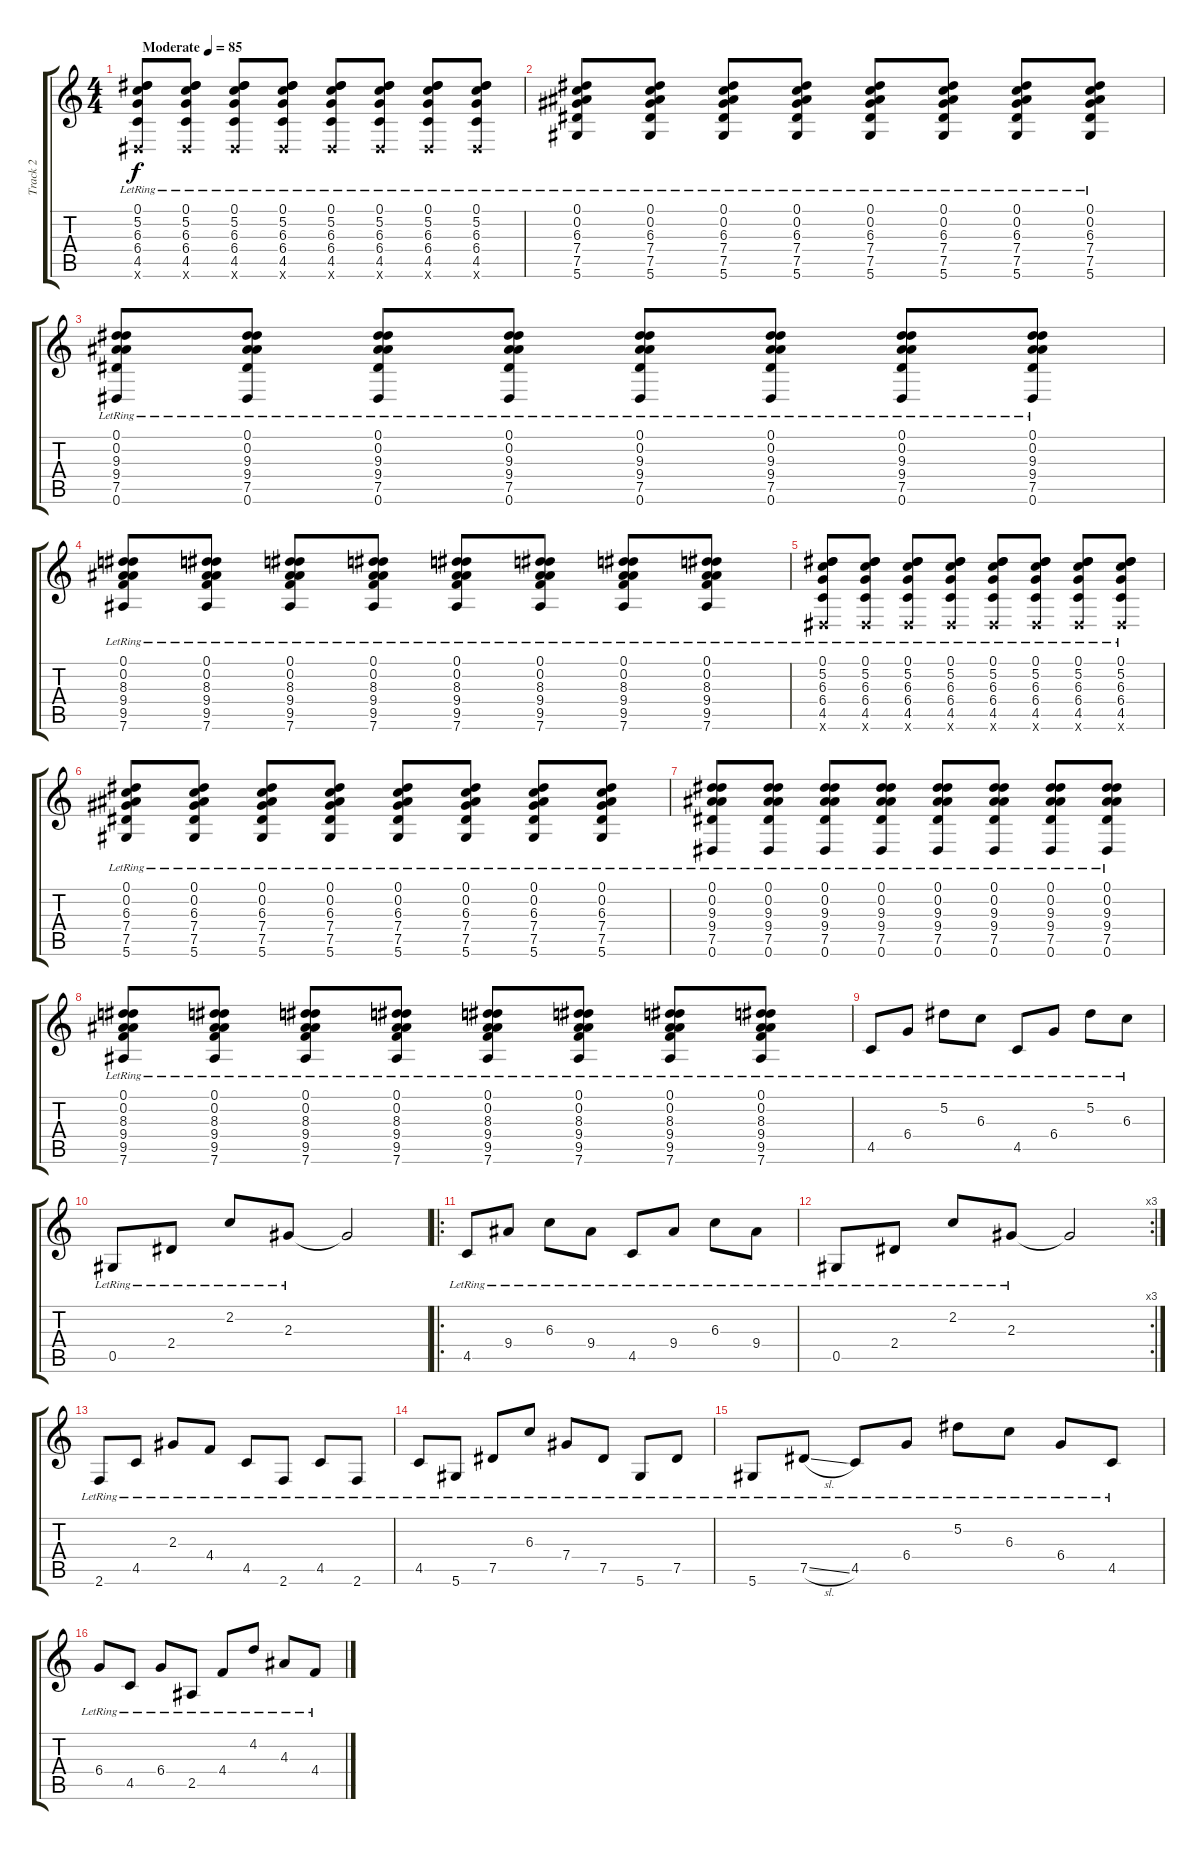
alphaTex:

\track ("Track 2" "Track 2") {instrument acousticguitarsteel}
\staff {score tabs}
\tuning (Eb4 Bb3 Gb3 Db3 Ab2 Eb2) {hide}
\ts (4 4)
\tempo (85 "Moderate")
\clef g2
\ks c
(0.1{lr} 5.2{lr} 6.3{lr} 6.4{lr} 4.5{lr} 0.6{x}).8{dy f instrument acousticguitarsteel} (0.1{lr} 5.2{lr} 6.3{lr} 6.4{lr} 4.5{lr} 0.6{x}).8 (0.1{lr} 5.2{lr} 6.3{lr} 6.4{lr} 4.5{lr} 0.6{x}).8 (0.1{lr} 5.2{lr} 6.3{lr} 6.4{lr} 4.5{lr} 0.6{x}).8 (0.1{lr} 5.2{lr} 6.3{lr} 6.4{lr} 4.5{lr} 0.6{x}).8 (0.1{lr} 5.2{lr} 6.3{lr} 6.4{lr} 4.5{lr} 0.6{x}).8 (0.1{lr} 5.2{lr} 6.3{lr} 6.4{lr} 4.5{lr} 0.6{x}).8 (0.1{lr} 5.2{lr} 6.3{lr} 6.4{lr} 4.5{lr} 0.6{x}).8 |
(0.1{lr} 0.2{lr} 6.3{lr} 7.4{lr} 7.5{lr} 5.6{lr}).8 (0.1{lr} 0.2{lr} 6.3{lr} 7.4{lr} 7.5{lr} 5.6{lr}).8 (0.1{lr} 0.2{lr} 6.3{lr} 7.4{lr} 7.5{lr} 5.6{lr}).8 (0.1{lr} 0.2{lr} 6.3{lr} 7.4{lr} 7.5{lr} 5.6{lr}).8 (0.1{lr} 0.2{lr} 6.3{lr} 7.4{lr} 7.5{lr} 5.6{lr}).8 (0.1{lr} 0.2{lr} 6.3{lr} 7.4{lr} 7.5{lr} 5.6{lr}).8 (0.1{lr} 0.2{lr} 6.3{lr} 7.4{lr} 7.5{lr} 5.6{lr}).8 (0.1{lr} 0.2{lr} 6.3{lr} 7.4{lr} 7.5{lr} 5.6{lr}).8 |
(0.1{lr} 0.2{lr} 9.3{lr} 9.4{lr} 7.5{lr} 0.6{lr}).8 (0.1{lr} 0.2{lr} 9.3{lr} 9.4{lr} 7.5{lr} 0.6{lr}).8 (0.1{lr} 0.2{lr} 9.3{lr} 9.4{lr} 7.5{lr} 0.6{lr}).8 (0.1{lr} 0.2{lr} 9.3{lr} 9.4{lr} 7.5{lr} 0.6{lr}).8 (0.1{lr} 0.2{lr} 9.3{lr} 9.4{lr} 7.5{lr} 0.6{lr}).8 (0.1{lr} 0.2{lr} 9.3{lr} 9.4{lr} 7.5{lr} 0.6{lr}).8 (0.1{lr} 0.2{lr} 9.3{lr} 9.4{lr} 7.5{lr} 0.6{lr}).8 (0.1{lr} 0.2{lr} 9.3{lr} 9.4{lr} 7.5{lr} 0.6{lr}).8 |
(0.1{lr} 0.2{lr} 8.3{lr} 9.4{lr} 9.5{lr} 7.6{lr}).8 (0.1{lr} 0.2{lr} 8.3{lr} 9.4{lr} 9.5{lr} 7.6{lr}).8 (0.1{lr} 0.2{lr} 8.3{lr} 9.4{lr} 9.5{lr} 7.6{lr}).8 (0.1{lr} 0.2{lr} 8.3{lr} 9.4{lr} 9.5{lr} 7.6{lr}).8 (0.1{lr} 0.2{lr} 8.3{lr} 9.4{lr} 9.5{lr} 7.6{lr}).8 (0.1{lr} 0.2{lr} 8.3{lr} 9.4{lr} 9.5{lr} 7.6{lr}).8 (0.1{lr} 0.2{lr} 8.3{lr} 9.4{lr} 9.5{lr} 7.6{lr}).8 (0.1{lr} 0.2{lr} 8.3{lr} 9.4{lr} 9.5{lr} 7.6{lr}).8 |
(0.1{lr} 5.2{lr} 6.3{lr} 6.4{lr} 4.5{lr} 0.6{x}).8 (0.1{lr} 5.2{lr} 6.3{lr} 6.4{lr} 4.5{lr} 0.6{x}).8 (0.1{lr} 5.2{lr} 6.3{lr} 6.4{lr} 4.5{lr} 0.6{x}).8 (0.1{lr} 5.2{lr} 6.3{lr} 6.4{lr} 4.5{lr} 0.6{x}).8 (0.1{lr} 5.2{lr} 6.3{lr} 6.4{lr} 4.5{lr} 0.6{x}).8 (0.1{lr} 5.2{lr} 6.3{lr} 6.4{lr} 4.5{lr} 0.6{x}).8 (0.1{lr} 5.2{lr} 6.3{lr} 6.4{lr} 4.5{lr} 0.6{x}).8 (0.1{lr} 5.2{lr} 6.3{lr} 6.4{lr} 4.5{lr} 0.6{x}).8 |
(0.1{lr} 0.2{lr} 6.3{lr} 7.4{lr} 7.5{lr} 5.6{lr}).8 (0.1{lr} 0.2{lr} 6.3{lr} 7.4{lr} 7.5{lr} 5.6{lr}).8 (0.1{lr} 0.2{lr} 6.3{lr} 7.4{lr} 7.5{lr} 5.6{lr}).8 (0.1{lr} 0.2{lr} 6.3{lr} 7.4{lr} 7.5{lr} 5.6{lr}).8 (0.1{lr} 0.2{lr} 6.3{lr} 7.4{lr} 7.5{lr} 5.6{lr}).8 (0.1{lr} 0.2{lr} 6.3{lr} 7.4{lr} 7.5{lr} 5.6{lr}).8 (0.1{lr} 0.2{lr} 6.3{lr} 7.4{lr} 7.5{lr} 5.6{lr}).8 (0.1{lr} 0.2{lr} 6.3{lr} 7.4{lr} 7.5{lr} 5.6{lr}).8 |
(0.1{lr} 0.2{lr} 9.3{lr} 9.4{lr} 7.5{lr} 0.6{lr}).8 (0.1{lr} 0.2{lr} 9.3{lr} 9.4{lr} 7.5{lr} 0.6{lr}).8 (0.1{lr} 0.2{lr} 9.3{lr} 9.4{lr} 7.5{lr} 0.6{lr}).8 (0.1{lr} 0.2{lr} 9.3{lr} 9.4{lr} 7.5{lr} 0.6{lr}).8 (0.1{lr} 0.2{lr} 9.3{lr} 9.4{lr} 7.5{lr} 0.6{lr}).8 (0.1{lr} 0.2{lr} 9.3{lr} 9.4{lr} 7.5{lr} 0.6{lr}).8 (0.1{lr} 0.2{lr} 9.3{lr} 9.4{lr} 7.5{lr} 0.6{lr}).8 (0.1{lr} 0.2{lr} 9.3{lr} 9.4{lr} 7.5{lr} 0.6{lr}).8 |
(0.1{lr} 0.2{lr} 8.3{lr} 9.4{lr} 9.5{lr} 7.6{lr}).8 (0.1{lr} 0.2{lr} 8.3{lr} 9.4{lr} 9.5{lr} 7.6{lr}).8 (0.1{lr} 0.2{lr} 8.3{lr} 9.4{lr} 9.5{lr} 7.6{lr}).8 (0.1{lr} 0.2{lr} 8.3{lr} 9.4{lr} 9.5{lr} 7.6{lr}).8 (0.1{lr} 0.2{lr} 8.3{lr} 9.4{lr} 9.5{lr} 7.6{lr}).8 (0.1{lr} 0.2{lr} 8.3{lr} 9.4{lr} 9.5{lr} 7.6{lr}).8 (0.1{lr} 0.2{lr} 8.3{lr} 9.4{lr} 9.5{lr} 7.6{lr}).8 (0.1{lr} 0.2{lr} 8.3{lr} 9.4{lr} 9.5{lr} 7.6{lr}).8 |
4.5{lr}.8 6.4{lr}.8 5.2{lr}.8 6.3{lr}.8 4.5{lr}.8 6.4{lr}.8 5.2{lr}.8 6.3{lr}.8 |
0.5{lr}.8 2.4{lr}.8 2.2{lr}.8 2.3{lr}.8 2.3{t}.2 |
\ro
4.5{lr}.8 9.4{lr}.8 6.3{lr}.8 9.4{lr}.8 4.5{lr}.8 9.4{lr}.8 6.3{lr}.8 9.4{lr}.8 |
\rc 3
0.5{lr}.8 2.4{lr}.8 2.2{lr}.8 2.3{lr}.8 2.3{t}.2 |
2.6{lr}.8 4.5{lr}.8 2.3{lr}.8 4.4{lr}.8 4.5{lr}.8 2.6{lr}.8 4.5{lr}.8 2.6{lr}.8 |
4.5{lr}.8 5.6{lr}.8 7.5{lr}.8 6.3{lr}.8 7.4{lr}.8 7.5{lr}.8 5.6{lr}.8 7.5{lr}.8 |
5.6{lr}.8 7.5{sl lr}.8 4.5{lr}.8 6.4{lr}.8 5.2{lr}.8 6.3{lr}.8 6.4{lr}.8 4.5{lr}.8 |
6.4{lr}.8 4.5{lr}.8 6.4{lr}.8 2.5{lr}.8 4.4{lr}.8 4.2{lr}.8 4.3{lr}.8 4.4{lr}.8
